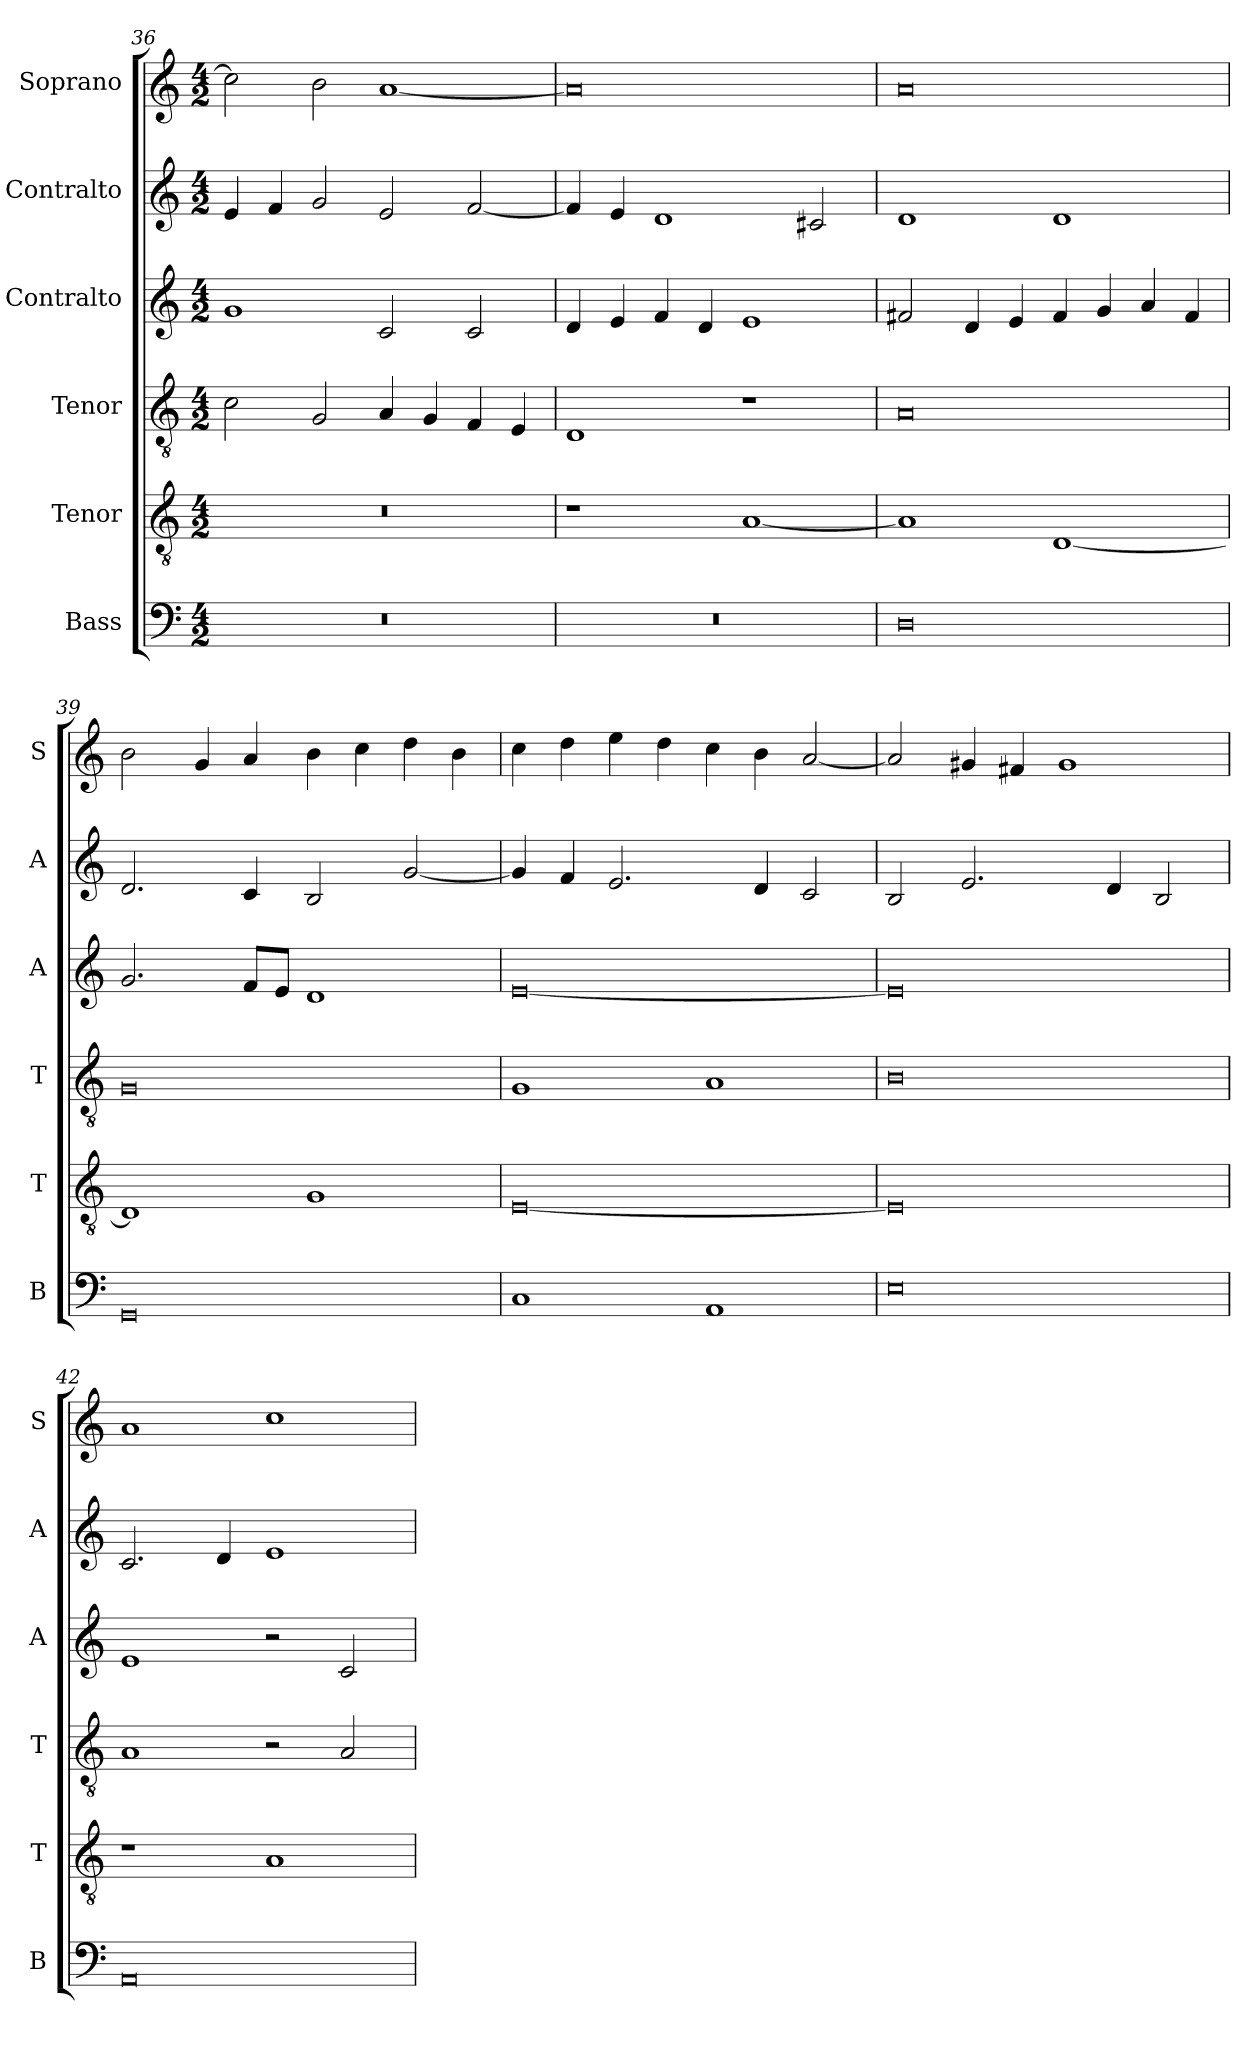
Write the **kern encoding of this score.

**kern	**kern	**kern	**kern	**kern	**kern
*part6	*part5	*part4	*part3	*part2	*part1
*staff6	*staff5	*staff4	*staff3	*staff2	*staff1
*I"Bass	*I"Tenor	*I"Tenor	*I"Contralto	*I"Contralto	*I"Soprano
*I'B	*I'T	*I'T	*I'A	*I'A	*I'S
*clefF4	*clefGv2	*clefGv2	*clefG2	*clefG2	*clefG2
*k[]	*k[]	*k[]	*k[]	*k[]	*k[]
*A:aeo	*A:aeo	*A:aeo	*A:aeo	*A:aeo	*A:aeo
*M4/2	*M4/2	*M4/2	*M4/2	*M4/2	*M4/2
=36	=36	=36	=36	=36	=36
0r	0r	2c	1g	4e	2cc]
.	.	.	.	4f	.
.	.	2G	.	2g	2b
.	.	4A	2c	2e	[1a
.	.	4G	.	.	.
.	.	4F	2c	[2f	.
.	.	4E	.	.	.
=37	=37	=37	=37	=37	=37
0r	1r	1D	4d	4f]	0a]
.	.	.	4e	4e	.
.	.	.	4f	1d	.
.	.	.	4d	.	.
.	[1A	1r	1e	.	.
.	.	.	.	2c#X	.
=38	=38	=38	=38	=38	=38
0D	1A]	0A	2f#X	1d	0a
.	.	.	4d	.	.
.	.	.	4e	.	.
.	[1D	.	4f#	1d	.
.	.	.	4g	.	.
.	.	.	4a	.	.
.	.	.	4f#	.	.
=39	=39	=39	=39	=39	=39
0GG	1D]	0G	2.g	2.d	2b
.	.	.	.	.	4g
.	.	.	8f/L	4c	4a
.	.	.	8e/J	.	.
.	1G	.	1d	2B	4b
.	.	.	.	.	4cc
.	.	.	.	[2g	4dd
.	.	.	.	.	4b
=40	=40	=40	=40	=40	=40
1C	[0E	1G	[0e	4g]	4cc
.	.	.	.	4f	4dd
.	.	.	.	2.e	4ee
.	.	.	.	.	4dd
1AA	.	1A	.	.	4cc
.	.	.	.	4d	4b
.	.	.	.	2c	[2a
=41	=41	=41	=41	=41	=41
0E	0E]	0B	0e]	2B	2a]
.	.	.	.	2.e	4g#X
.	.	.	.	.	4f#X
.	.	.	.	.	1g#
.	.	.	.	4d	.
.	.	.	.	2B	.
=42	=42	=42	=42	=42	=42
0AA	1r	1A	1e	2.c	1a
.	.	.	.	4d	.
.	1A	2r	2r	1e	1cc
.	.	2A	2c	.	.
=	=	=	=	=	=
*-	*-	*-	*-	*-	*-
